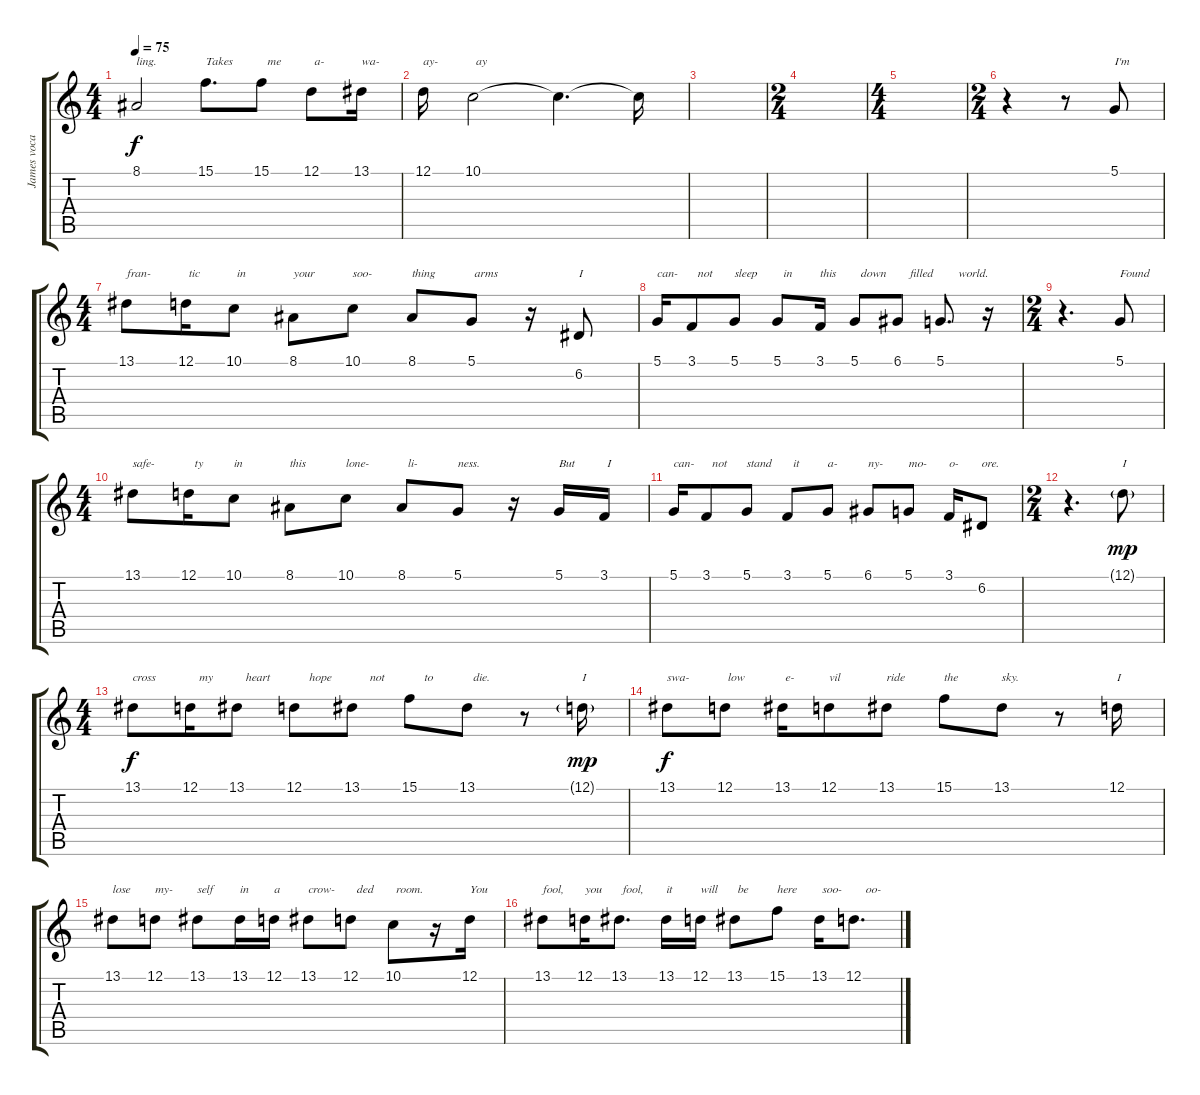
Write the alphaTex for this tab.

\track ("James vocals" "James voca") {instrument bassoon}
\staff {score tabs}
\tuning (D4 A3 F3 C3 G2 C2) {hide}
\ts (4 4)
\tempo 75
\clef g2
\ks c
8.1.2{txt "ling." dy f} 15.1.8{d txt "Takes"} 15.1.8{txt "  me"} 12.1.8{txt " a-"} 13.1.16{txt "wa-"} |
12.1.16{txt "ay-"} 10.1.2{txt " ay"} 10.1{t}.4{d} 10.1{t}.16 |
|
\ts (2 4)
|
\ts (4 4)
|
\ts (2 4)
r.4 r.8 5.1.8{txt "I'm"} |
\ts (4 4)
13.1.8{txt "fran-"} 12.1.16{txt " tic"} 10.1.8{txt " in"} 8.1.8{txt "your"} 10.1.8{txt "soo-"} 8.1.8{txt "thing"} 5.1.8{txt " arms"} r.16 6.2.8{txt "I"} |
5.1.16{txt "can-"} 3.1.8{txt "  not"} 5.1.8{txt "sleep"} 5.1.8{txt "  in"} 3.1.16{txt "this"} 5.1.8{txt "  down"} 6.1.8{txt "    filled"} 5.1.8{d txt "      world."} r.16 |
\ts (2 4)
r.4{d} 5.1.8{txt "Found"} |
\ts (4 4)
13.1.8{txt "safe-"} 12.1.16{txt "  ty"} 10.1.8{txt "in"} 8.1.8{txt "this"} 10.1.8{txt "lone-"} 8.1.8{txt "  li-"} 5.1.8{txt "ness."} r.16 5.1.16{txt "But"} 3.1.16{txt " I"} |
5.1.16{txt "can-"} 3.1.8{txt "  not"} 5.1.8{txt "stand"} 3.1.8{txt "  it"} 5.1.8{txt "a-"} 6.1.8{txt "ny-"} 5.1.8{txt "mo-"} 3.1.16{txt "o-"} 6.2.8{txt "ore."} |
\ts (2 4)
r.4{d} 12.1{g}.8{txt "I" dy mp} |
\ts (4 4)
13.1.8{txt "cross" dy f} 12.1.16{txt "   my"} 13.1.8{txt "   heart"} 12.1.8{txt "     hope"} 13.1.8{txt "      not"} 15.1.8{txt "     to"} 13.1.8{txt "  die."} r.8 12.1{g}.16{txt "I" dy mp} |
13.1.8{txt "swa-" dy f} 12.1.8{txt " low"} 13.1.16{txt " e-"} 12.1.8{txt "vil"} 13.1.8{txt "ride"} 15.1.8{txt "the"} 13.1.8{txt "sky."} r.8 12.1.16{txt "I"} |
13.1.8{txt "lose"} 12.1.8{txt "my-"} 13.1.8{txt "self"} 13.1.16{txt "in"} 12.1.16{txt "a"} 13.1.8{txt "crow-"} 12.1.8{txt "  ded"} 10.1.8{txt " room."} r.16 12.1.16{txt "You"} |
13.1.8{txt "fool,"} 12.1.16{txt "you"} 13.1.8{d txt " fool,"} 13.1.16{txt "it"} 12.1.16{txt "will"} 13.1.8{txt " be"} 15.1.8{txt "here"} 13.1.16{txt " soo-"} 12.1.8{d txt "    oo-"}
